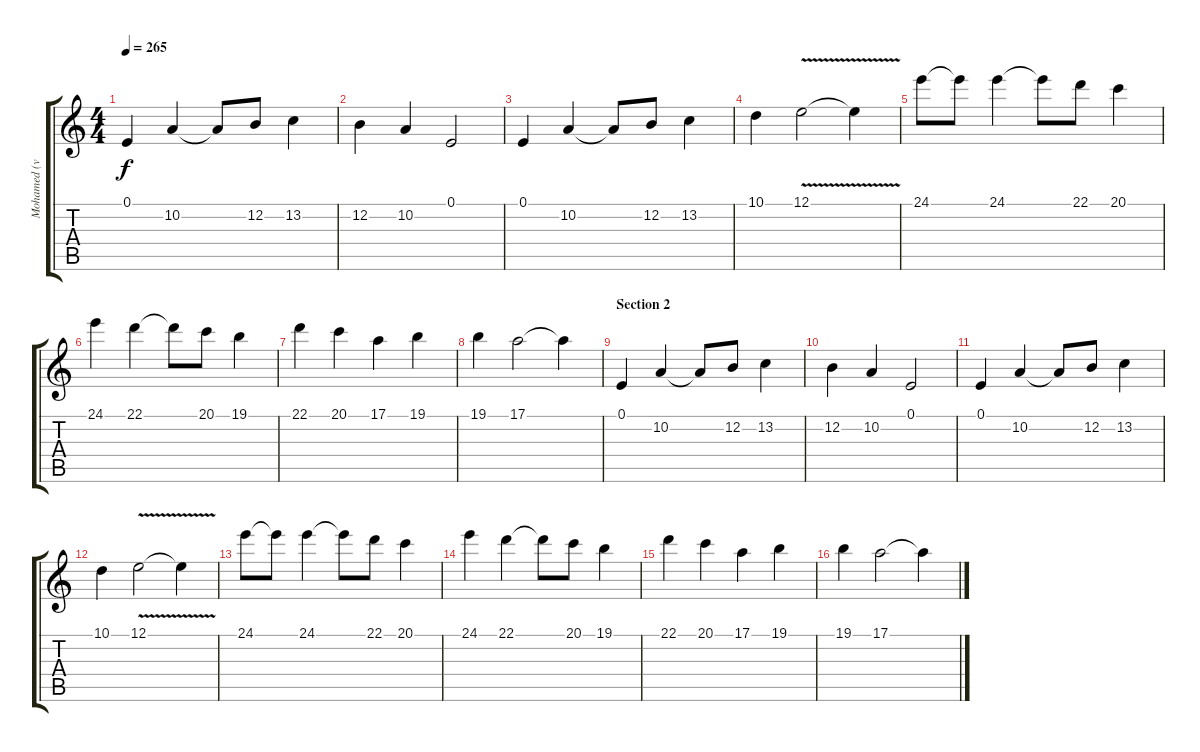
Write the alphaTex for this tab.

\track ("Mohamed (violin)" "Mohamed (v") {instrument violin}
\staff {score tabs}
\tuning (E4 B3 G3 D3 A2 E2) {hide}
\ts (4 4)
\tempo 265
\clef g2
\ks c
0.1.4{dy f} 10.2.4 10.2{t}.8 12.2.8 13.2.4 |
12.2.4 10.2.4 0.1.2 |
0.1.4 10.2.4 10.2{t}.8 12.2.8 13.2.4 |
10.1.4 12.1{v}.2 12.1{t}.4 |
24.1.8 24.1{t}.8 24.1.4 24.1{t}.8 22.1.8 20.1.4 |
24.1.4 22.1.4 22.1{t}.8 20.1.8 19.1.4 |
22.1.4 20.1.4 17.1.4 19.1.4 |
19.1.4 17.1.2 17.1{t}.4 |
\section ("" "Section 2")
0.1.4 10.2.4 10.2{t}.8 12.2.8 13.2.4 |
12.2.4 10.2.4 0.1.2 |
0.1.4 10.2.4 10.2{t}.8 12.2.8 13.2.4 |
10.1.4 12.1{v}.2 12.1{t}.4 |
24.1.8 24.1{t}.8 24.1.4 24.1{t}.8 22.1.8 20.1.4 |
24.1.4 22.1.4 22.1{t}.8 20.1.8 19.1.4 |
22.1.4 20.1.4 17.1.4 19.1.4 |
19.1.4 17.1.2 17.1{t}.4
